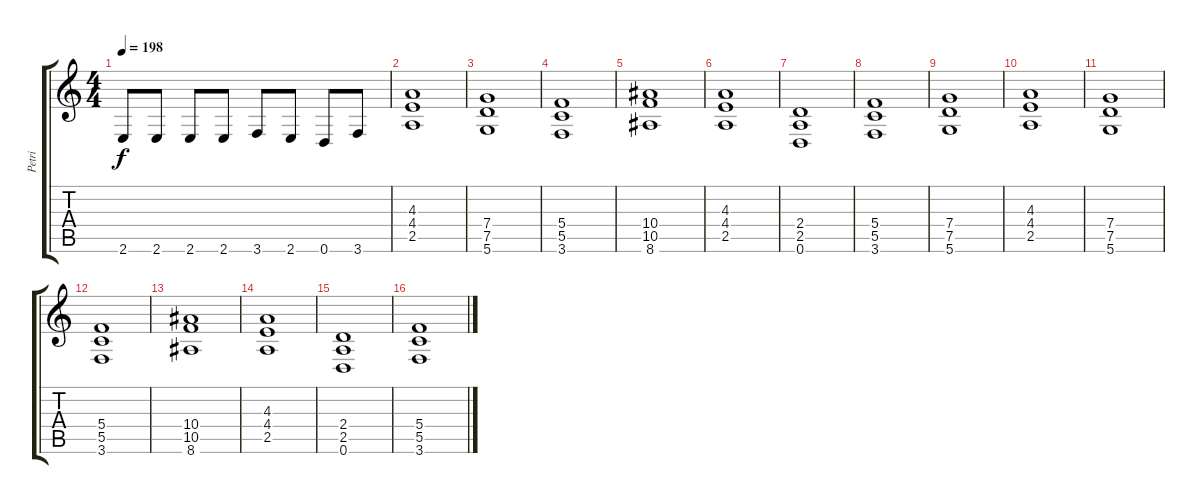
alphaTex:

\track ("Petri" "Petri") {instrument distortionguitar}
\staff {score tabs}
\tuning (D4 A3 F3 C3 G2 D2) {hide}
\ts (4 4)
\tempo 198
\clef g2
\ks c
2.6.8{dy f} 2.6.8 2.6.8 2.6.8 3.6.8 2.6.8 0.6.8 3.6.8 |
(4.3 4.4 2.5).1 |
(7.4 7.5 5.6).1 |
(5.4 5.5 3.6).1 |
(10.4 10.5 8.6).1 |
(4.3 4.4 2.5).1 |
(2.4 2.5 0.6).1 |
(5.4 5.5 3.6).1 |
(7.4 7.5 5.6).1 |
(4.3 4.4 2.5).1 |
(7.4 7.5 5.6).1 |
(5.4 5.5 3.6).1 |
(10.4 10.5 8.6).1 |
(4.3 4.4 2.5).1 |
(2.4 2.5 0.6).1 |
(5.4 5.5 3.6).1
